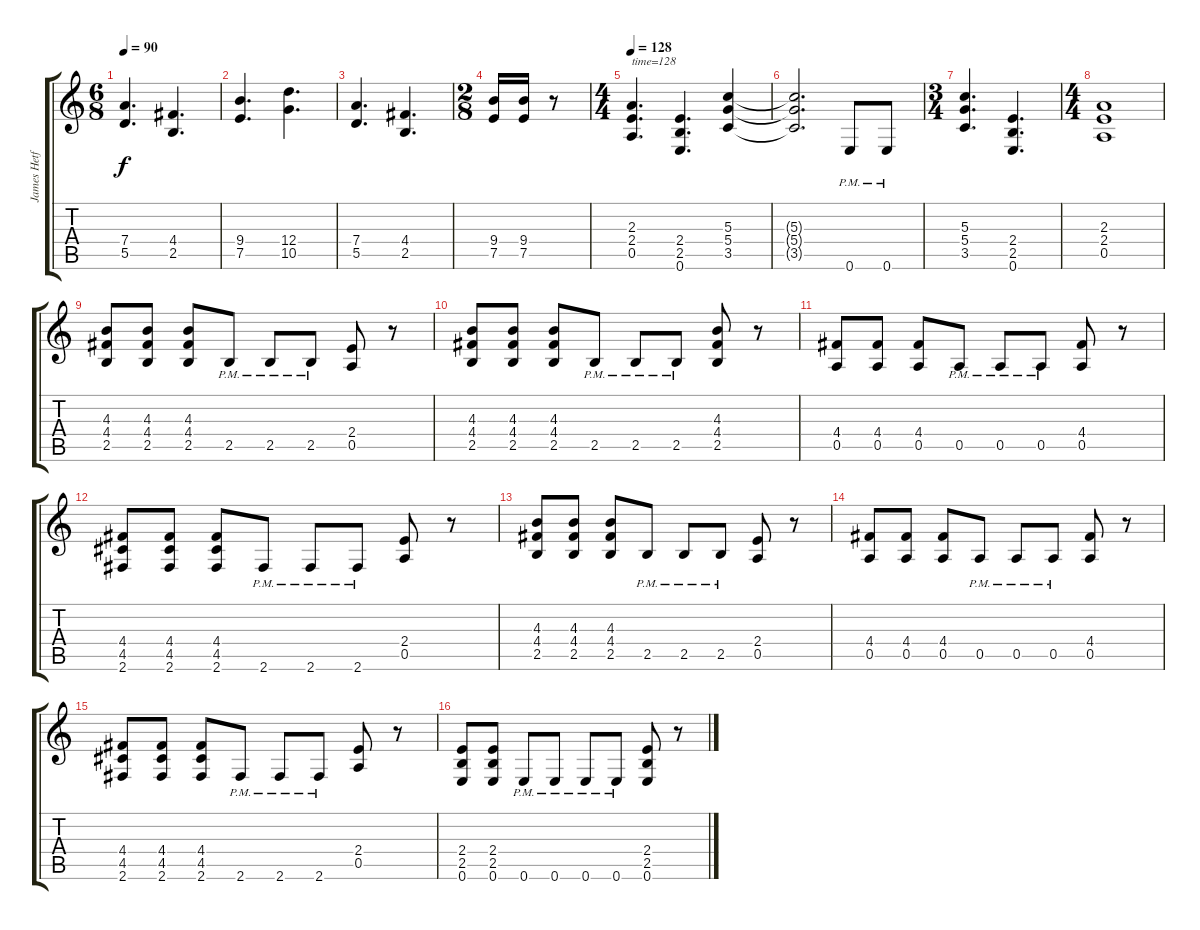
\track ("James Hetfield" "James Hetf") {instrument distortionguitar}
\staff {score tabs}
\tuning (E4 B3 G3 D3 A2 E2) {hide}
\ts (6 8)
\tempo 90
\clef g2
\ks c
(7.4 5.5).4{d dy f} (4.4 2.5).4{d} |
(9.4 7.5).4{d} (12.4 10.5).4{d} |
(7.4 5.5).4{d} (4.4 2.5).4{d} |
\ts (2 8)
(9.4 7.5).16 (9.4 7.5).16 r.8 |
\ts (4 4)
\tempo 128
(2.3 2.4 0.5).4{d txt "time=128"} (2.4 2.5 0.6).4{d} (5.3 5.4 3.5).4 |
(5.3{t} 5.4{t} 3.5{t}).2{d} 0.6{pm}.8 0.6{pm}.8 |
\ts (3 4)
(5.3 5.4 3.5).4{d} (2.4 2.5 0.6).4{d} |
\ts (4 4)
(2.3 2.4 0.5).1 |
(4.3 4.4 2.5).8 (4.3 4.4 2.5).8 (4.3 4.4 2.5).8 2.5{pm}.8 2.5{pm}.8 2.5{pm}.8 (2.4 0.5).8 r.8 |
(4.3 4.4 2.5).8 (4.3 4.4 2.5).8 (4.3 4.4 2.5).8 2.5{pm}.8 2.5{pm}.8 2.5{pm}.8 (4.3 4.4 2.5).8 r.8 |
(4.4 0.5).8 (4.4 0.5).8 (4.4 0.5).8 0.5{pm}.8 0.5{pm}.8 0.5{pm}.8 (4.4 0.5).8 r.8 |
(4.4 4.5 2.6).8 (4.4 4.5 2.6).8 (4.4 4.5 2.6).8 2.6{pm}.8 2.6{pm}.8 2.6{pm}.8 (2.4 0.5).8 r.8 |
(4.3 4.4 2.5).8 (4.3 4.4 2.5).8 (4.3 4.4 2.5).8 2.5{pm}.8 2.5{pm}.8 2.5{pm}.8 (2.4 0.5).8 r.8 |
(4.4 0.5).8 (4.4 0.5).8 (4.4 0.5).8 0.5{pm}.8 0.5{pm}.8 0.5{pm}.8 (4.4 0.5).8 r.8 |
(4.4 4.5 2.6).8 (4.4 4.5 2.6).8 (4.4 4.5 2.6).8 2.6{pm}.8 2.6{pm}.8 2.6{pm}.8 (2.4 0.5).8 r.8 |
(2.4 2.5 0.6).8 (2.4 2.5 0.6).8 0.6{pm}.8 0.6{pm}.8 0.6{pm}.8 0.6{pm}.8 (2.4 2.5 0.6).8 r.8
